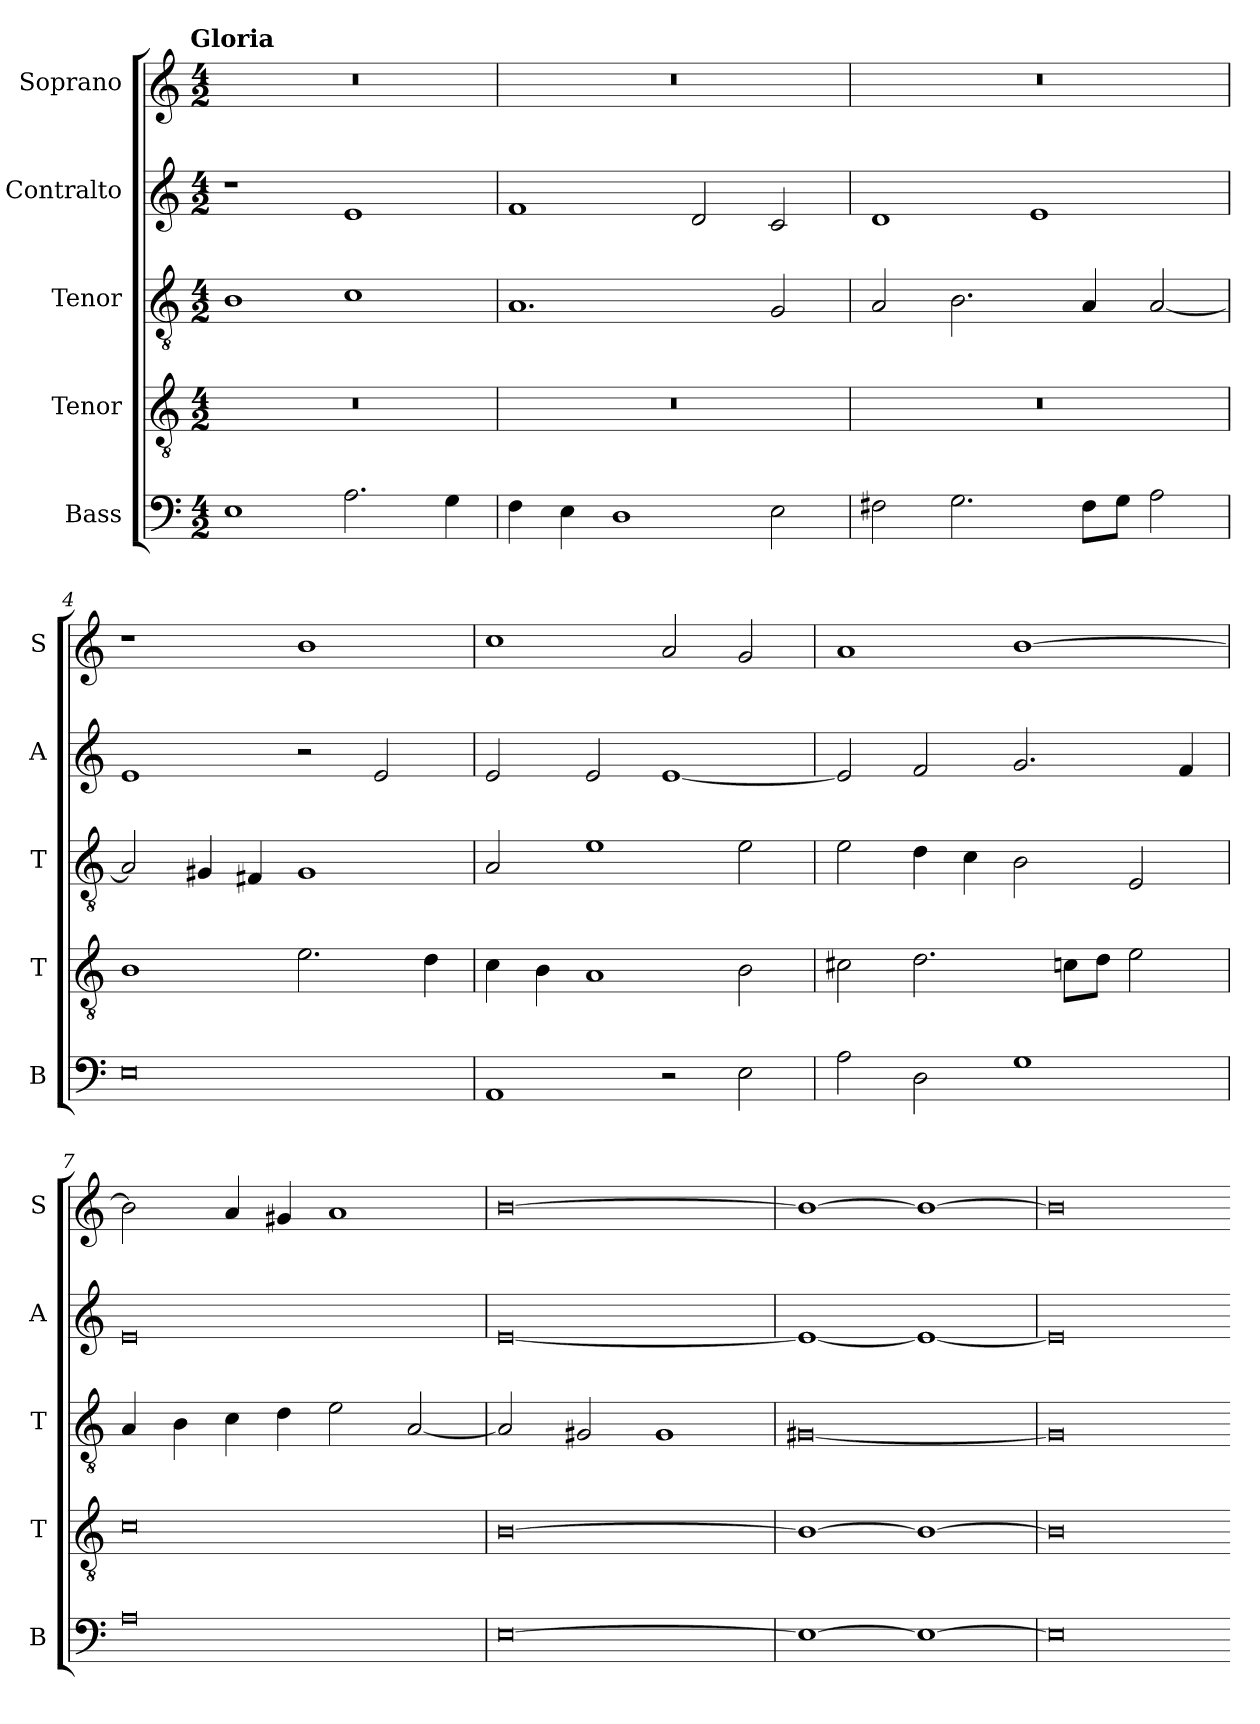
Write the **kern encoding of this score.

**kern	**kern	**kern	**kern	**kern
*part5	*part4	*part3	*part2	*part1
*staff5	*staff4	*staff3	*staff2	*staff1
*I"Bass	*I"Tenor	*I"Tenor	*I"Contralto	*I"Soprano
*I'B	*I'T	*I'T	*I'A	*I'S
*clefF4	*clefGv2	*clefGv2	*clefG2	*clefG2
*k[]	*k[]	*k[]	*k[]	*k[]
*E:phr	*E:phr	*E:phr	*E:phr	*E:phr
!!LO:TX:omd:t=Gloria
*M4/2	*M4/2	*M4/2	*M4/2	*M4/2
=1	=1	=1	=1	=1
1E	0r	1B	1r	0r
2.A	.	1c	1e	.
4G	.	.	.	.
=2	=2	=2	=2	=2
4F	0r	1.A	1f	0r
4E	.	.	.	.
1D	.	.	.	.
.	.	.	2d	.
2E	.	2G	2c	.
=3	=3	=3	=3	=3
2F#X	0r	2A	1d	0r
2.G	.	2.B	.	.
.	.	.	1e	.
8F#\L	.	4A	.	.
8G\J	.	.	.	.
2A	.	[2A	.	.
=4	=4	=4	=4	=4
0E	1B	2A]	1e	1r
.	.	4G#X	.	.
.	.	4F#X	.	.
.	2.e	1G#	2r	1b
.	.	.	2e	.
.	4d	.	.	.
=5	=5	=5	=5	=5
1AA	4c	2A	2e	1cc
.	4B	.	.	.
.	1A	1e	2e	.
2r	.	.	[1e	2a
2E	2B	2e	.	2g
=6	=6	=6	=6	=6
2A	2c#X	2e	2e]	1a
2D	2.d	4d	2f	.
.	.	4c	.	.
1G	.	2B	2.g	[1b
.	8cn\L	.	.	.
.	8d\J	.	.	.
.	2e	2E	.	.
.	.	.	4f	.
=7	=7	=7	=7	=7
0A	0c	4A	0e	2b]
.	.	4B	.	.
.	.	4c	.	4a
.	.	4d	.	4g#X
.	.	2e	.	1a
.	.	[2A	.	.
=8	=8	=8	=8	=8
[0E	[0B	2A]	[0e	[0b
.	.	2G#X	.	.
.	.	1G#	.	.
=9	=9	=9	=9	=9
1E_	1B_	[0G#X	1e_	1b_
1E_	1B_	.	1e_	1b_
=10	=10	=10	=10	=10
0E]	0B]	0G#]	0e]	0b]
=-	=-	=-	=-	=-
*-	*-	*-	*-	*-
